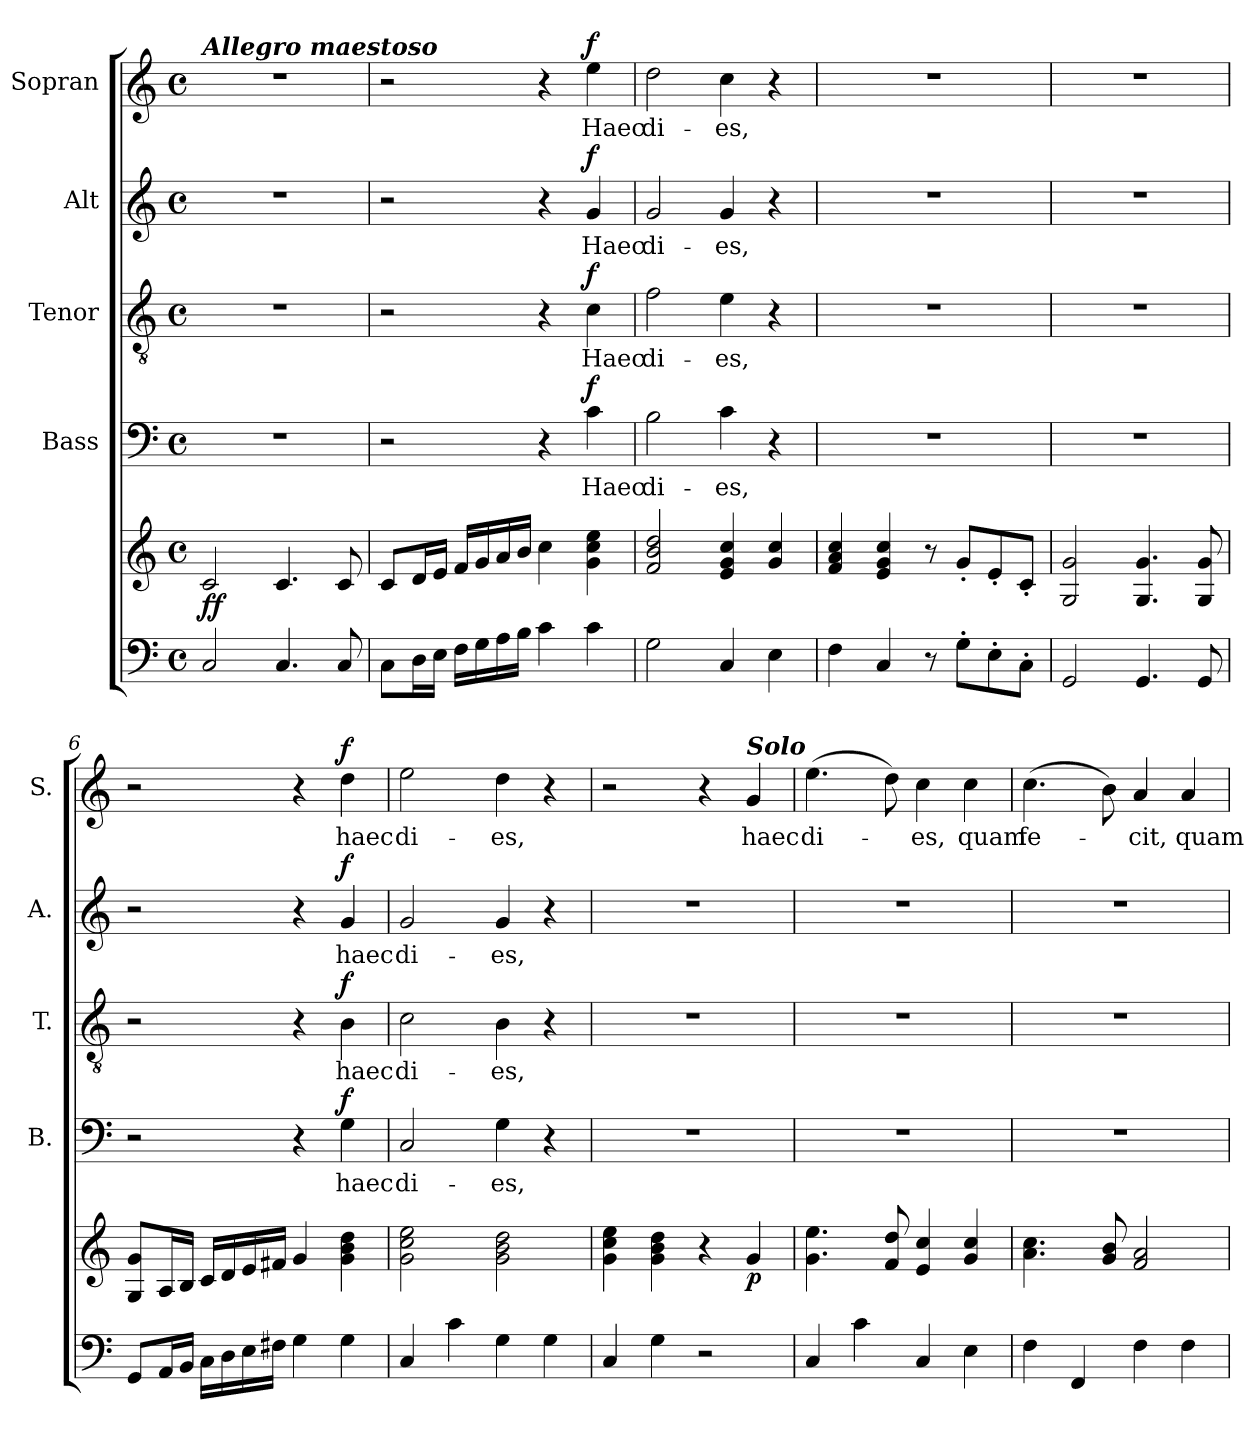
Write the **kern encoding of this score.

**kern	**kern	**dynam	**kern	**text	**dynam	**kern	**text	**dynam	**kern	**text	**dynam	**kern	**text	**dynam
*part5	*part5	*part5	*part4	*part4	*part4	*part3	*part3	*part3	*part2	*part2	*part2	*part1	*part1	*part1
*staff6	*staff5	*staff5/6	*staff4	*staff4	*staff4	*staff3	*staff3	*staff3	*staff2	*staff2	*staff2	*staff1	*staff1	*staff1
*	*	*	*I"Bass	*	*	*I"Tenor	*	*	*I"Alt	*	*	*I"Sopran	*	*
*	*	*	*I'B.	*	*	*I'T.	*	*	*I'A.	*	*	*I'S.	*	*
*clefF4	*clefG2	*	*clefF4	*	*	*clefGv2	*	*	*clefG2	*	*	*clefG2	*	*
*k[]	*k[]	*	*k[]	*	*	*k[]	*	*	*k[]	*	*	*k[]	*	*
*C:	*C:	*	*C:	*	*	*C:	*	*	*C:	*	*	*C:	*	*
*M4/4	*M4/4	*	*M4/4	*	*	*M4/4	*	*	*M4/4	*	*	*M4/4	*	*
*met(c)	*met(c)	*	*met(c)	*	*	*met(c)	*	*	*met(c)	*	*	*met(c)	*	*
=1	=1	=1	=1	=1	=1	=1	=1	=1	=1	=1	=1	=1	=1	=1
!	!	!	!	!	!	!	!	!	!	!	!	!LO:TX:a:Bi:t=Allegro maestoso	!	!
!	!	!LO:DY:b	!	!	!	!	!	!	!	!	!	!	!	!
2C/	2c/	ff	1r	.	.	1r	.	.	1r	.	.	1r	.	.
4.C/	4.c/	.	.	.	.	.	.	.	.	.	.	.	.	.
8C/	8c/	.	.	.	.	.	.	.	.	.	.	.	.	.
=2	=2	=2	=2	=2	=2	=2	=2	=2	=2	=2	=2	=2	=2	=2
8C\L	8c/L	.	2r	.	.	2r	.	.	2r	.	.	2r	.	.
16D\L	16d/L	.	.	.	.	.	.	.	.	.	.	.	.	.
16E\JJ	16e/JJ	.	.	.	.	.	.	.	.	.	.	.	.	.
16F\LL	16f/LL	.	.	.	.	.	.	.	.	.	.	.	.	.
16G\	16g/	.	.	.	.	.	.	.	.	.	.	.	.	.
16A\	16a/	.	.	.	.	.	.	.	.	.	.	.	.	.
16B\JJ	16b/JJ	.	.	.	.	.	.	.	.	.	.	.	.	.
4c\	4cc\	.	4r	.	.	4r	.	.	4r	.	.	4r	.	.
!	!	!	!	!LO:LY:b	!LO:DY:a	!	!LO:LY:b	!LO:DY:a	!	!LO:LY:b	!LO:DY:a	!	!LO:LY:b	!LO:DY:a
4c\	4g\ 4cc\ 4ee\	.	4c\	Haec	f	4c\	Haec	f	4g/	Haec	f	4ee\	Haec	f
=3	=3	=3	=3	=3	=3	=3	=3	=3	=3	=3	=3	=3	=3	=3
!	!	!	!	!LO:LY:b	!	!	!LO:LY:b	!	!	!LO:LY:b	!	!	!LO:LY:b	!
2G\	2f/ 2b/ 2dd/	.	2B\	di-	.	2f\	di-	.	2g/	di-	.	2dd\	di-	.
!	!	!	!	!LO:LY:b	!	!	!LO:LY:b	!	!	!LO:LY:b	!	!	!LO:LY:b	!
4C/	4e/ 4g/ 4cc/	.	4c\	-es,	.	4e\	-es,	.	4g/	-es,	.	4cc\	-es,	.
4E\	4g/ 4cc/	.	4r	.	.	4r	.	.	4r	.	.	4r	.	.
=4	=4	=4	=4	=4	=4	=4	=4	=4	=4	=4	=4	=4	=4	=4
4F\	4f/ 4a/ 4cc/	.	1r	.	.	1r	.	.	1r	.	.	1r	.	.
4C/	4e/ 4g/ 4cc/	.	.	.	.	.	.	.	.	.	.	.	.	.
8r	8r	.	.	.	.	.	.	.	.	.	.	.	.	.
8G'>\L	8g'</L	.	.	.	.	.	.	.	.	.	.	.	.	.
8E'>\	8e'</	.	.	.	.	.	.	.	.	.	.	.	.	.
8C'>\J	8c'</J	.	.	.	.	.	.	.	.	.	.	.	.	.
=5	=5	=5	=5	=5	=5	=5	=5	=5	=5	=5	=5	=5	=5	=5
2GG/	2G/ 2g/	.	1r	.	.	1r	.	.	1r	.	.	1r	.	.
4.GG/	4.G/ 4.g/	.	.	.	.	.	.	.	.	.	.	.	.	.
8GG/	8G/ 8g/	.	.	.	.	.	.	.	.	.	.	.	.	.
!!LO:LB:g=z
=6	=6	=6	=6	=6	=6	=6	=6	=6	=6	=6	=6	=6	=6	=6
8GG/L	8G/ 8g/L	.	2r	.	.	2r	.	.	2r	.	.	2r	.	.
16AA/L	16A/L	.	.	.	.	.	.	.	.	.	.	.	.	.
16BB/JJ	16B/JJ	.	.	.	.	.	.	.	.	.	.	.	.	.
16C\LL	16c/LL	.	.	.	.	.	.	.	.	.	.	.	.	.
16D\	16d/	.	.	.	.	.	.	.	.	.	.	.	.	.
16E\	16e/	.	.	.	.	.	.	.	.	.	.	.	.	.
16F#X\JJ	16f#X/JJ	.	.	.	.	.	.	.	.	.	.	.	.	.
4G\	4g/	.	4r	.	.	4r	.	.	4r	.	.	4r	.	.
!	!	!	!	!LO:LY:b	!LO:DY:a	!	!LO:LY:b	!LO:DY:a	!	!LO:LY:b	!LO:DY:a	!	!LO:LY:b	!LO:DY:a
4G\	4g\ 4b\ 4dd\	.	4G\	haec	f	4B\	haec	f	4g/	haec	f	4dd\	haec	f
=7	=7	=7	=7	=7	=7	=7	=7	=7	=7	=7	=7	=7	=7	=7
!	!	!	!	!LO:LY:b	!	!	!LO:LY:b	!	!	!LO:LY:b	!	!	!LO:LY:b	!
4C/	2g\ 2cc\ 2ee\	.	2C/	di-	.	2c\	di-	.	2g/	di-	.	2ee\	di-	.
4c\	.	.	.	.	.	.	.	.	.	.	.	.	.	.
!	!	!	!	!LO:LY:b	!	!	!LO:LY:b	!	!	!LO:LY:b	!	!	!LO:LY:b	!
4G\	2g\ 2b\ 2dd\	.	4G\	-es,	.	4B\	-es,	.	4g/	-es,	.	4dd\	-es,	.
4G\	.	.	4r	.	.	4r	.	.	4r	.	.	4r	.	.
=8	=8	=8	=8	=8	=8	=8	=8	=8	=8	=8	=8	=8	=8	=8
4C/	4g\ 4cc\ 4ee\	.	1r	.	.	1r	.	.	1r	.	.	2r	.	.
4G\	4g\ 4b\ 4dd\	.	.	.	.	.	.	.	.	.	.	.	.	.
2r	4r	.	.	.	.	.	.	.	.	.	.	4r	.	.
!	!	!	!	!	!	!	!	!	!	!	!	!LO:TX:a:Bi:t=Solo	!	!
!	!	!LO:DY:b	!	!	!	!	!	!	!	!	!	!	!LO:LY:b	!
.	4g/	p	.	.	.	.	.	.	.	.	.	4g/	haec	.
=9	=9	=9	=9	=9	=9	=9	=9	=9	=9	=9	=9	=9	=9	=9
!	!	!	!	!	!	!	!	!	!	!	!	!	!LO:LY:b	!
4C/	4.g\ 4.ee\	.	1r	.	.	1r	.	.	1r	.	.	(>4.ee\	di-	.
4c\	.	.	.	.	.	.	.	.	.	.	.	.	.	.
.	8f/ 8dd/	.	.	.	.	.	.	.	.	.	.	8dd\)	.	.
!	!	!	!	!	!	!	!	!	!	!	!	!	!LO:LY:b	!
4C/	4e/ 4cc/	.	.	.	.	.	.	.	.	.	.	4cc\	-es,	.
!	!	!	!	!	!	!	!	!	!	!	!	!	!LO:LY:b	!
4E\	4g/ 4cc/	.	.	.	.	.	.	.	.	.	.	4cc\	quam	.
=10	=10	=10	=10	=10	=10	=10	=10	=10	=10	=10	=10	=10	=10	=10
!	!	!	!	!	!	!	!	!	!	!	!	!	!LO:LY:b	!
4F\	4.a\ 4.cc\	.	1r	.	.	1r	.	.	1r	.	.	(>4.cc\	fe-	.
4FF/	.	.	.	.	.	.	.	.	.	.	.	.	.	.
.	8g/ 8b/	.	.	.	.	.	.	.	.	.	.	8b\)	.	.
!	!	!	!	!	!	!	!	!	!	!	!	!	!LO:LY:b	!
4F\	2f/ 2a/	.	.	.	.	.	.	.	.	.	.	4a/	-cit,	.
!	!	!	!	!	!	!	!	!	!	!	!	!	!LO:LY:b	!
4F\	.	.	.	.	.	.	.	.	.	.	.	4a/	quam	.
=	=	=	=	=	=	=	=	=	=	=	=	=	=	=
*-	*-	*-	*-	*-	*-	*-	*-	*-	*-	*-	*-	*-	*-	*-
